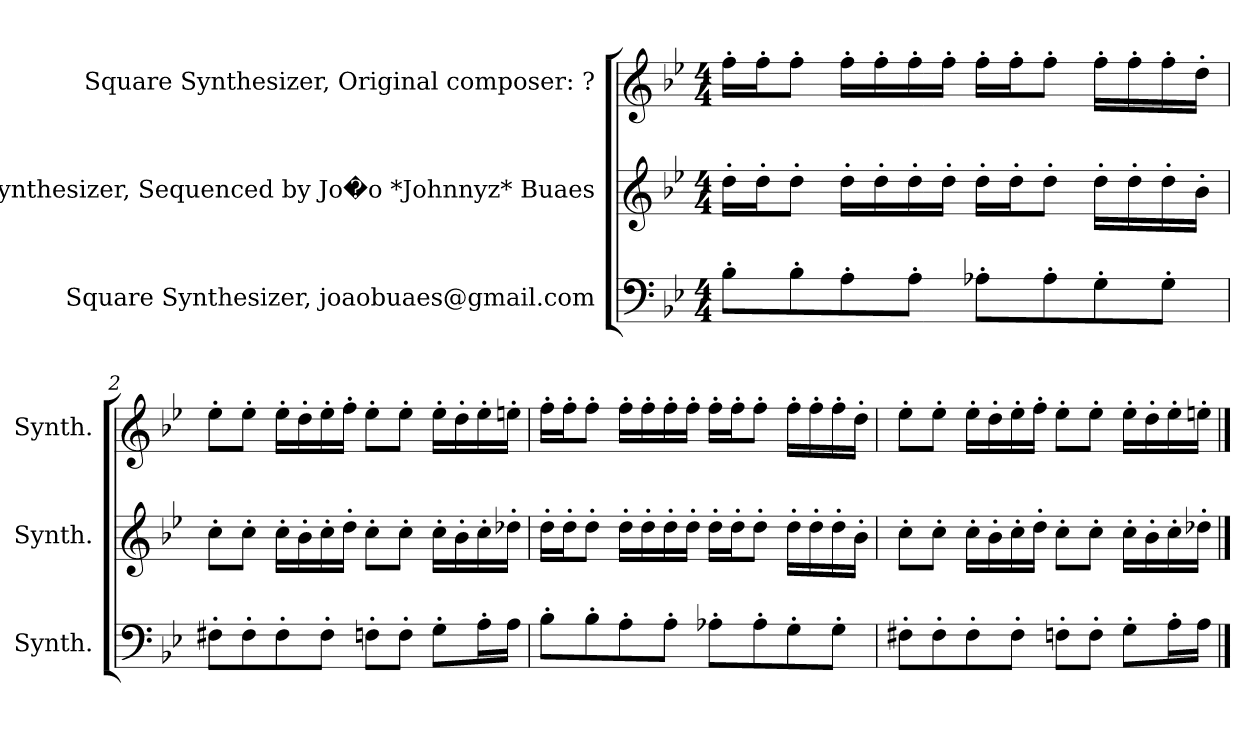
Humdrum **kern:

**kern	**kern	**kern
*part3	*part2	*part1
*staff3	*staff2	*staff1
*I"Square Synthesizer, joaobuaes@gmail.com	*I"Square Synthesizer, Sequenced by Jo�o *Johnnyz* Buaes	*I"Square Synthesizer, Original composer: ?
*I'Synth.	*I'Synth.	*I'Synth.
*clefF4	*clefG2	*clefG2
*k[b-e-]	*k[b-e-]	*k[b-e-]
*M4/4	*M4/4	*M4/4
*MM113	*MM113	*MM113
=1	=1	=1
8B-'\L	16dd'\LL	16ff'\LL
.	16dd'\J	16ff'\J
8B-'\	8dd'\J	8ff'\J
8A'\	16dd'\LL	16ff'\LL
.	16dd'\	16ff'\
8A'\J	16dd'\	16ff'\
.	16dd'\JJ	16ff'\JJ
8A-X'\L	16dd'\LL	16ff'\LL
.	16dd'\J	16ff'\J
8A-'\	8dd'\J	8ff'\J
8G'\	16dd'\LL	16ff'\LL
.	16dd'\	16ff'\
8G'\J	16dd'\	16ff'\
.	16b-'\JJ	16dd'\JJ
!!LO:LB:g=z
=2	=2	=2
8F#X'\L	8cc'\L	8ee-'\L
8F#'\	8cc'\J	8ee-'\J
8F#'\	16cc'\LL	16ee-'\LL
.	16b-'\	16dd'\
8F#'\J	16cc'\	16ee-'\
.	16dd'\JJ	16ff'\JJ
8Fn'\L	8cc'\L	8ee-'\L
8F'\J	8cc'\J	8ee-'\J
8G'\L	16cc'\LL	16ee-'\LL
.	16b-'\	16dd'\
16A'\L	16cc'\	16ee-'\
16A\JJ	16dd-X'\JJ	16een'\JJ
=3	=3	=3
8B-'\L	16dd'\LL	16ff'\LL
.	16dd'\J	16ff'\J
8B-'\	8dd'\J	8ff'\J
8A'\	16dd'\LL	16ff'\LL
.	16dd'\	16ff'\
8A'\J	16dd'\	16ff'\
.	16dd'\JJ	16ff'\JJ
8A-X'\L	16dd'\LL	16ff'\LL
.	16dd'\J	16ff'\J
8A-'\	8dd'\J	8ff'\J
8G'\	16dd'\LL	16ff'\LL
.	16dd'\	16ff'\
8G'\J	16dd'\	16ff'\
.	16b-'\JJ	16dd'\JJ
=4	=4	=4
8F#X'\L	8cc'\L	8ee-'\L
8F#'\	8cc'\J	8ee-'\J
8F#'\	16cc'\LL	16ee-'\LL
.	16b-'\	16dd'\
8F#'\J	16cc'\	16ee-'\
.	16dd'\JJ	16ff'\JJ
8Fn'\L	8cc'\L	8ee-'\L
8F'\J	8cc'\J	8ee-'\J
8G'\L	16cc'\LL	16ee-'\LL
.	16b-'\	16dd'\
16A'\L	16cc'\	16ee-'\
16A\JJ	16dd-X'\JJ	16een'\JJ
==	==	==
*-	*-	*-
